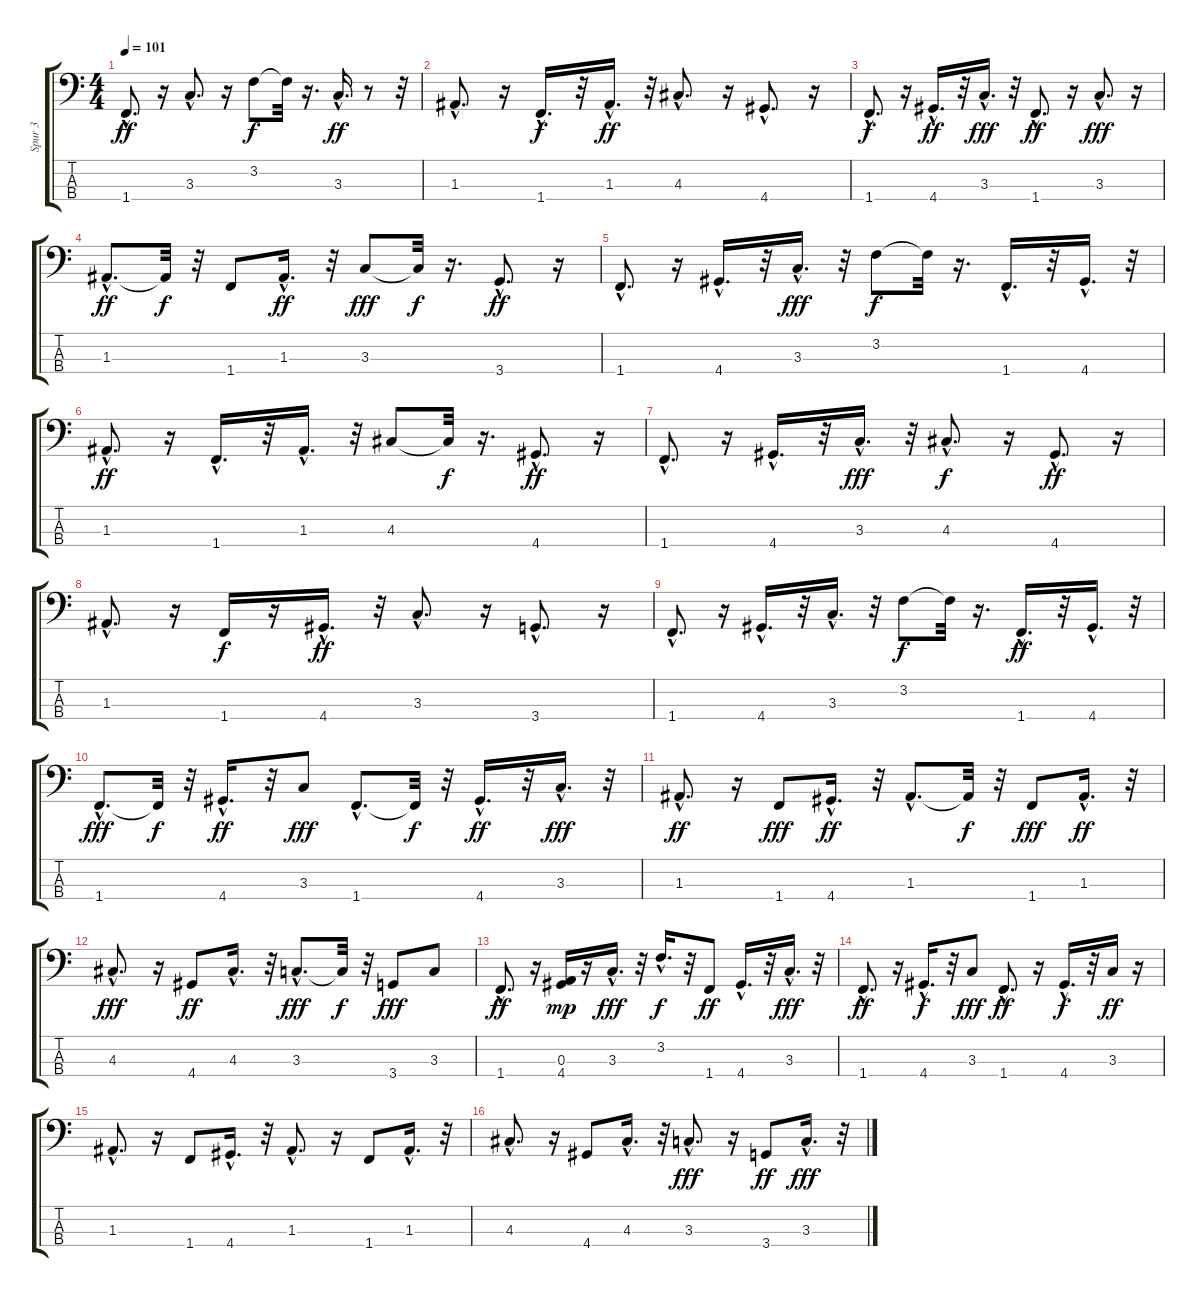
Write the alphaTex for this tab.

\track ("Spur 3" "Spur 3") {instrument fretlessbass}
\staff {score tabs}
\tuning (G2 D2 A1 E1) {hide}
\ts (4 4)
\tempo 101
\clef f4
\ks c
1.4{hac}.8{d dy ff} r.16 3.3{hac}.8{d} r.16 3.2.8{dy f} 3.2{t}.32 r.16{d} 3.3{hac}.16{d dy ff} r.8 r.32 |
1.3{hac}.8{d} r.16 1.4{hac}.16{d dy f} r.32 1.3{hac}.16{d dy ff} r.32 4.3{hac}.8{d} r.16 4.4{hac}.8{d} r.16 |
1.4{hac}.8{d dy f} r.16 4.4{hac}.16{d dy ff} r.32 3.3{hac}.16{d dy fff} r.32 1.4{hac}.8{d dy ff} r.16 3.3{hac}.8{d dy fff} r.16 |
1.3{hac}.8{d dy ff} 1.3{t}.32{dy f} r.32 1.4.8 1.3{hac}.16{d dy ff} r.32 3.3.8{dy fff} 3.3{t}.32{dy f} r.16{d} 3.4{hac}.8{d dy ff} r.16 |
1.4{hac}.8{d} r.16 4.4{hac}.16{d} r.32 3.3{hac}.16{d dy fff} r.32 3.2.8{dy f} 3.2{t}.32 r.16{d} 1.4{hac}.16{d} r.32 4.4{hac}.16{d} r.32 |
1.3{hac}.8{d dy ff} r.16 1.4{hac}.16{d} r.32 1.3{hac}.16{d} r.32 4.3.8 4.3{t}.32{dy f} r.16{d} 4.4{hac}.8{d dy ff} r.16 |
1.4{hac}.8{d} r.16 4.4{hac}.16{d} r.32 3.3{hac}.16{d dy fff} r.32 4.3{hac}.8{d dy f} r.16 4.4{hac}.8{d dy ff} r.16 |
1.3{hac}.8{d} r.16 1.4.16{dy f} r.16 4.4{hac}.16{d dy ff} r.32 3.3{hac}.8{d} r.16 3.4{hac}.8{d} r.16 |
1.4{hac}.8{d} r.16 4.4{hac}.16{d} r.32 3.3{hac}.16{d} r.32 3.2.8{dy f} 3.2{t}.32 r.16{d} 1.4{hac}.16{d dy ff} r.32 4.4{hac}.16{d} r.32 |
1.4{hac}.8{d dy fff} 1.4{t}.32{dy f} r.32 4.4{hac}.16{d dy ff} r.32 3.3.8{dy fff} 1.4{hac}.8{d} 1.4{t}.32{dy f} r.32 4.4{hac}.16{d dy ff} r.32 3.3{hac}.16{d dy fff} r.32 |
1.3{hac}.8{d dy ff} r.16 1.4.8{dy fff} 4.4{hac}.16{d dy ff} r.32 1.3{hac}.8{d} 1.3{t}.32{dy f} r.32 1.4.8{dy fff} 1.3{hac}.16{d dy ff} r.32 |
4.3{hac}.8{d dy fff} r.16 4.4.8{dy ff} 4.3{hac}.16{d} r.32 3.3{hac}.8{d dy fff} 3.3{t}.32{dy f} r.32 3.4.8{dy fff} 3.3.8 |
1.4{hac}.8{d dy ff} r.16 (0.3 4.4).16{dy mp} r.16 3.3{hac}.16{d dy fff} r.32 3.2{hac}.16{d dy f} r.32 1.4.8{dy ff} 4.4{hac}.16{d} r.32 3.3{hac}.16{d dy fff} r.32 |
1.4{hac}.8{d dy ff} r.16 4.4{hac}.16{d dy f} r.32 3.3.8{dy fff} 1.4{hac}.8{d dy ff} r.16 4.4{hac}.16{d dy f} r.32 3.3.16{dy ff} r.16 |
1.3{hac}.8{d} r.16 1.4.8 4.4{hac}.16{d} r.32 1.3{hac}.8{d} r.16 1.4.8 1.3{hac}.16{d} r.32 |
4.3{hac}.8{d} r.16 4.4.8 4.3{hac}.16{d} r.32 3.3{hac}.8{d dy fff} r.16 3.4.8{dy ff} 3.3{hac}.16{d dy fff} r.32
